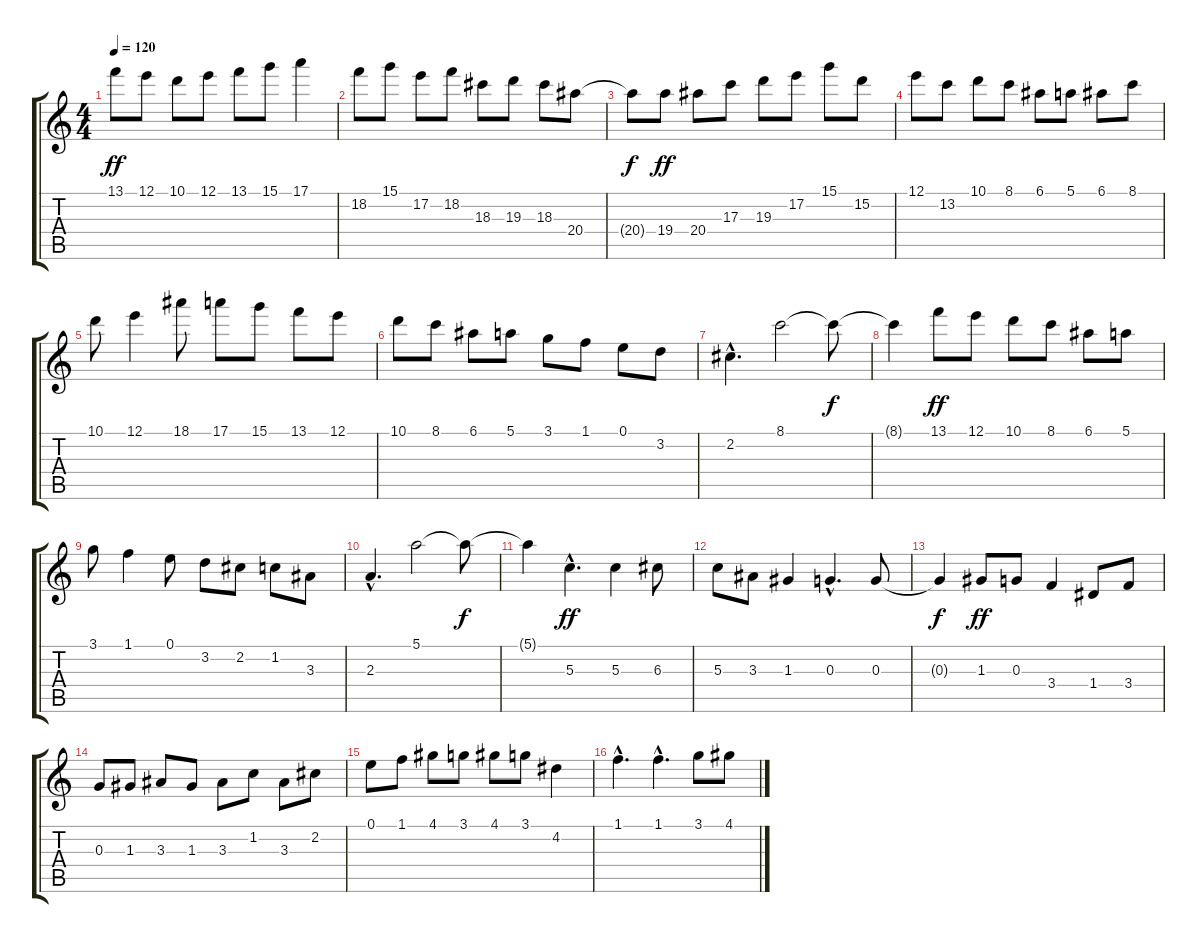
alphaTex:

\track "" {instrument acousticguitarnylon}
\staff {score tabs}
\tuning (E4 B3 G3 D3 A2 E2) {hide}
\ts (4 4)
\tempo 120
\clef g2
\ks c
13.1.8{dy ff} 12.1.8 10.1.8 12.1.8 13.1.8 15.1.8 17.1.4 |
18.2.8 15.1.8 17.2.8 18.2.8 18.3.8 19.3.8 18.3.8 20.4.8 |
20.4{t}.8{dy f} 19.4.8{dy ff} 20.4.8 17.3.8 19.3.8 17.2.8 15.1.8 15.2.8 |
12.1.8 13.2.8 10.1.8 8.1.8 6.1.8 5.1.8 6.1.8 8.1.8 |
10.1.8 12.1.4 18.1.8 17.1.8 15.1.8 13.1.8 12.1.8 |
10.1.8 8.1.8 6.1.8 5.1.8 3.1.8 1.1.8 0.1.8 3.2.8 |
2.2{hac}.4{d} 8.1.2 8.1{t}.8{dy f} |
8.1{t}.4 13.1.8{dy ff} 12.1.8 10.1.8 8.1.8 6.1.8 5.1.8 |
3.1.8 1.1.4 0.1.8 3.2.8 2.2.8 1.2.8 3.3.8 |
2.3{hac}.4{d} 5.1.2 5.1{t}.8{dy f} |
5.1{t}.4 5.3{hac}.4{d dy ff} 5.3.4 6.3.8 |
5.3.8 3.3.8 1.3.4 0.3{hac}.4{d} 0.3.8 |
0.3{t}.4{dy f} 1.3.8{dy ff} 0.3.8 3.4.4 1.4.8 3.4.8 |
0.3.8 1.3.8 3.3.8 1.3.8 3.3.8 1.2.8 3.3.8 2.2.8 |
0.1.8 1.1.8 4.1.8 3.1.8 4.1.8 3.1.8 4.2.4 |
1.1{hac}.4{d} 1.1{hac}.4{d} 3.1.8 4.1.8
